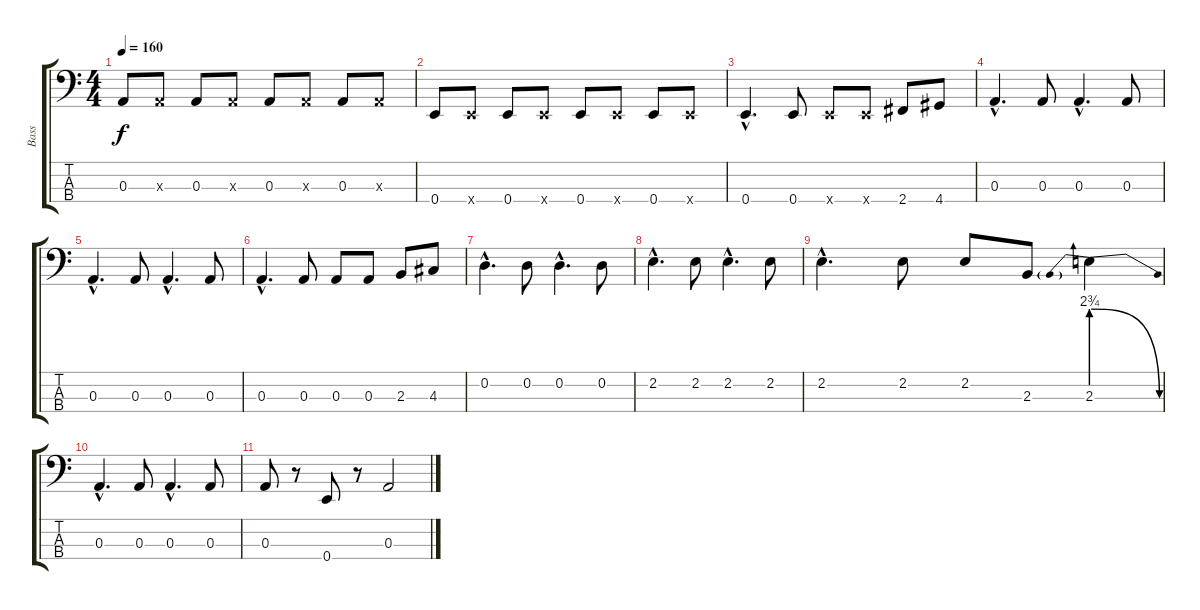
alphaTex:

\track ("Bass" "Bass") {instrument electricbasspick}
\staff {score tabs}
\tuning (G2 D2 A1 E1) {hide}
\ts (4 4)
\tempo 160
\clef f4
\ks c
0.3.8{dy f} 0.3{x}.8 0.3.8 0.3{x}.8 0.3.8 0.3{x}.8 0.3.8 0.3{x}.8 |
0.4.8 0.4{x}.8 0.4.8 0.4{x}.8 0.4.8 0.4{x}.8 0.4.8 0.4{x}.8 |
0.4{hac}.4{d} 0.4.8 0.4{x}.8 0.4{x}.8 2.4.8 4.4.8 |
0.3{hac}.4{d} 0.3.8 0.3{hac}.4{d} 0.3.8 |
0.3{hac}.4{d} 0.3.8 0.3{hac}.4{d} 0.3.8 |
0.3{hac}.4{d} 0.3.8 0.3.8 0.3.8 2.3.8 4.3.8 |
0.2{hac}.4{d} 0.2.8 0.2{hac}.4{d} 0.2.8 |
2.2{hac}.4{d} 2.2.8 2.2{hac}.4{d} 2.2.8 |
2.2{hac}.4{d} 2.2.8 2.2.8 2.3.8 2.3{be (prebendrelease 0 11 60 0)}.4 |
0.3{hac}.4{d} 0.3.8 0.3{hac}.4{d} 0.3.8 |
0.3.8 r.8 0.4.8 r.8 0.3.2
